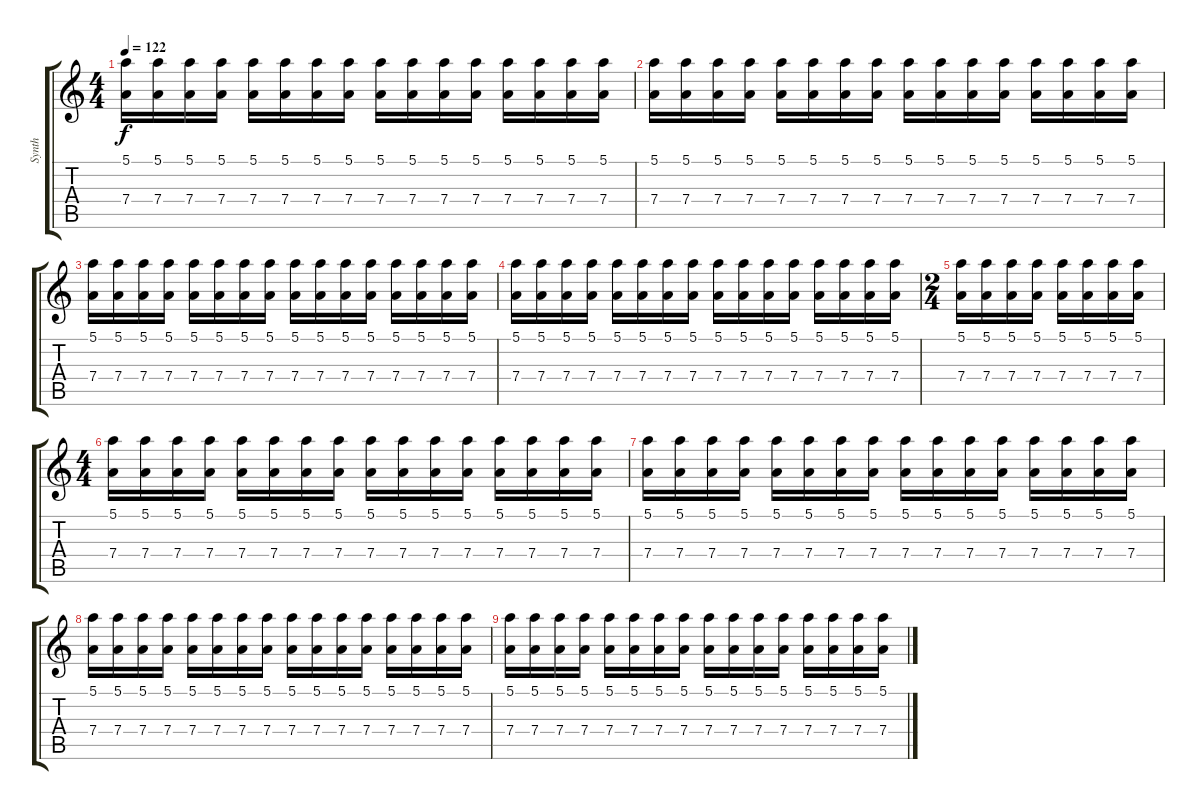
\track ("Synth" "Synth") {instrument lead2sawtooth}
\staff {score tabs}
\tuning (E5 B4 G4 D4 A3 E3) {hide}
\ts (4 4)
\tempo 122
\clef g2
\ks aminor
(5.1 7.4).16{dy f} (5.1 7.4).16 (5.1 7.4).16 (5.1 7.4).16 (5.1 7.4).16 (5.1 7.4).16 (5.1 7.4).16 (5.1 7.4).16 (5.1 7.4).16 (5.1 7.4).16 (5.1 7.4).16 (5.1 7.4).16 (5.1 7.4).16 (5.1 7.4).16 (5.1 7.4).16 (5.1 7.4).16 |
(5.1 7.4).16 (5.1 7.4).16 (5.1 7.4).16 (5.1 7.4).16 (5.1 7.4).16 (5.1 7.4).16 (5.1 7.4).16 (5.1 7.4).16 (5.1 7.4).16 (5.1 7.4).16 (5.1 7.4).16 (5.1 7.4).16 (5.1 7.4).16 (5.1 7.4).16 (5.1 7.4).16 (5.1 7.4).16 |
(5.1 7.4).16 (5.1 7.4).16 (5.1 7.4).16 (5.1 7.4).16 (5.1 7.4).16 (5.1 7.4).16 (5.1 7.4).16 (5.1 7.4).16 (5.1 7.4).16 (5.1 7.4).16 (5.1 7.4).16 (5.1 7.4).16 (5.1 7.4).16 (5.1 7.4).16 (5.1 7.4).16 (5.1 7.4).16 |
(5.1 7.4).16 (5.1 7.4).16 (5.1 7.4).16 (5.1 7.4).16 (5.1 7.4).16 (5.1 7.4).16 (5.1 7.4).16 (5.1 7.4).16 (5.1 7.4).16 (5.1 7.4).16 (5.1 7.4).16 (5.1 7.4).16 (5.1 7.4).16 (5.1 7.4).16 (5.1 7.4).16 (5.1 7.4).16 |
\ts (2 4)
(5.1 7.4).16 (5.1 7.4).16 (5.1 7.4).16 (5.1 7.4).16 (5.1 7.4).16 (5.1 7.4).16 (5.1 7.4).16 (5.1 7.4).16 |
\ts (4 4)
(5.1 7.4).16 (5.1 7.4).16 (5.1 7.4).16 (5.1 7.4).16 (5.1 7.4).16 (5.1 7.4).16 (5.1 7.4).16 (5.1 7.4).16 (5.1 7.4).16 (5.1 7.4).16 (5.1 7.4).16 (5.1 7.4).16 (5.1 7.4).16 (5.1 7.4).16 (5.1 7.4).16 (5.1 7.4).16 |
(5.1 7.4).16 (5.1 7.4).16 (5.1 7.4).16 (5.1 7.4).16 (5.1 7.4).16 (5.1 7.4).16 (5.1 7.4).16 (5.1 7.4).16 (5.1 7.4).16 (5.1 7.4).16 (5.1 7.4).16 (5.1 7.4).16 (5.1 7.4).16 (5.1 7.4).16 (5.1 7.4).16 (5.1 7.4).16 |
(5.1 7.4).16 (5.1 7.4).16 (5.1 7.4).16 (5.1 7.4).16 (5.1 7.4).16 (5.1 7.4).16 (5.1 7.4).16 (5.1 7.4).16 (5.1 7.4).16 (5.1 7.4).16 (5.1 7.4).16 (5.1 7.4).16 (5.1 7.4).16 (5.1 7.4).16 (5.1 7.4).16 (5.1 7.4).16 |
(5.1 7.4).16 (5.1 7.4).16 (5.1 7.4).16 (5.1 7.4).16 (5.1 7.4).16 (5.1 7.4).16 (5.1 7.4).16 (5.1 7.4).16 (5.1 7.4).16 (5.1 7.4).16 (5.1 7.4).16 (5.1 7.4).16 (5.1 7.4).16 (5.1 7.4).16 (5.1 7.4).16 (5.1 7.4).16
